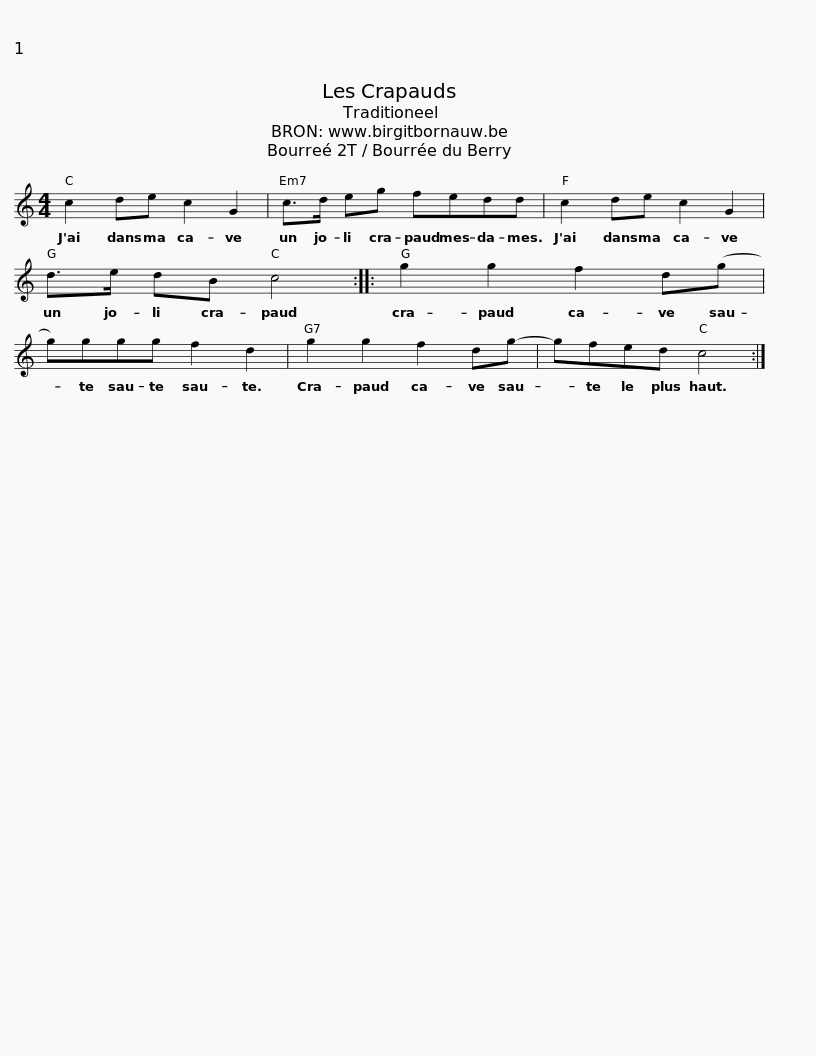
X:1
L:1/8
M:4/4
I:linebreak $
K:C
V:1 treble
V:1
 c2 de c2 G2 | c>d eg fedd | c2 de c2 G2 | d>e dB c4 ::$ g2 g2 f2 d(g | %5
 g)ggg f2 d2 | g2 g2 f2 dg- | gfed c4 :| %8
